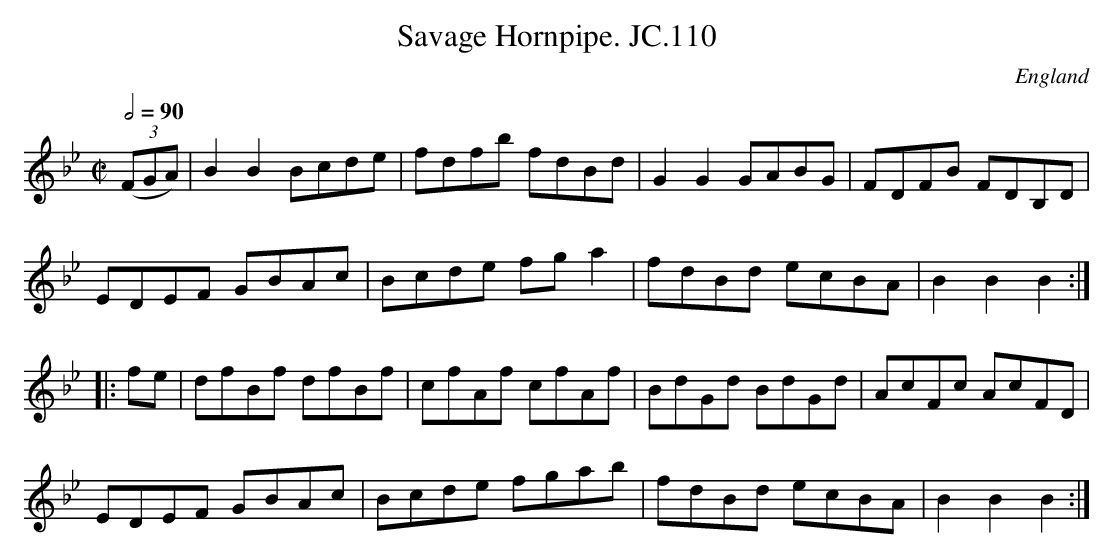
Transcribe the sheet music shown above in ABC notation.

X:1
T:Savage Hornpipe. JC.110
O:England
M:C|
L:1/8
Q:2/4=90
K:Bb major
((3FGA)|\
B2B2Bcde|fdfb fdBd|G2G2GABG|FDFB FDB,D|!
EDEF GBAc|Bcde fga2|fdBd ecBA|B2B2B2:|!
|:fe|dfBf dfBf|cfAf cfAf|BdGd BdGd|AcFc AcFD|!
EDEF GBAc|Bcde fgab|fdBd ecBA|B2B2B2:|
